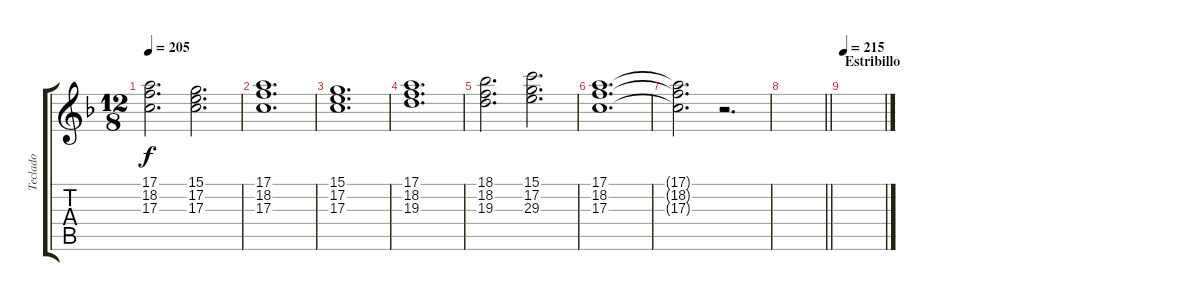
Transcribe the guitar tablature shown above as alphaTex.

\track ("Teclado" "Teclado") {instrument stringensemble1}
\staff {score tabs}
\tuning (E4 B3 G3 D3 A2 E2) {hide}
\ts (12 8)
\tempo 205
\clef g2
\ks dminor
(17.1 18.2 17.3).2{d dy f} (15.1 17.2 17.3).2{d} |
(17.1 18.2 17.3).1{d} |
(15.1 17.2 17.3).1{d} |
(17.1 18.2 19.3).1{d} |
(18.1 18.2 19.3).2{d} (15.1 17.2 29.3).2{d} |
(17.1 18.2 17.3).1{d} |
(17.1{t} 18.2{t} 17.3{t}).2{d} r.2{d} |
\barLineRight lightlight
|
\section ("" "Estribillo")
\tempo 215
